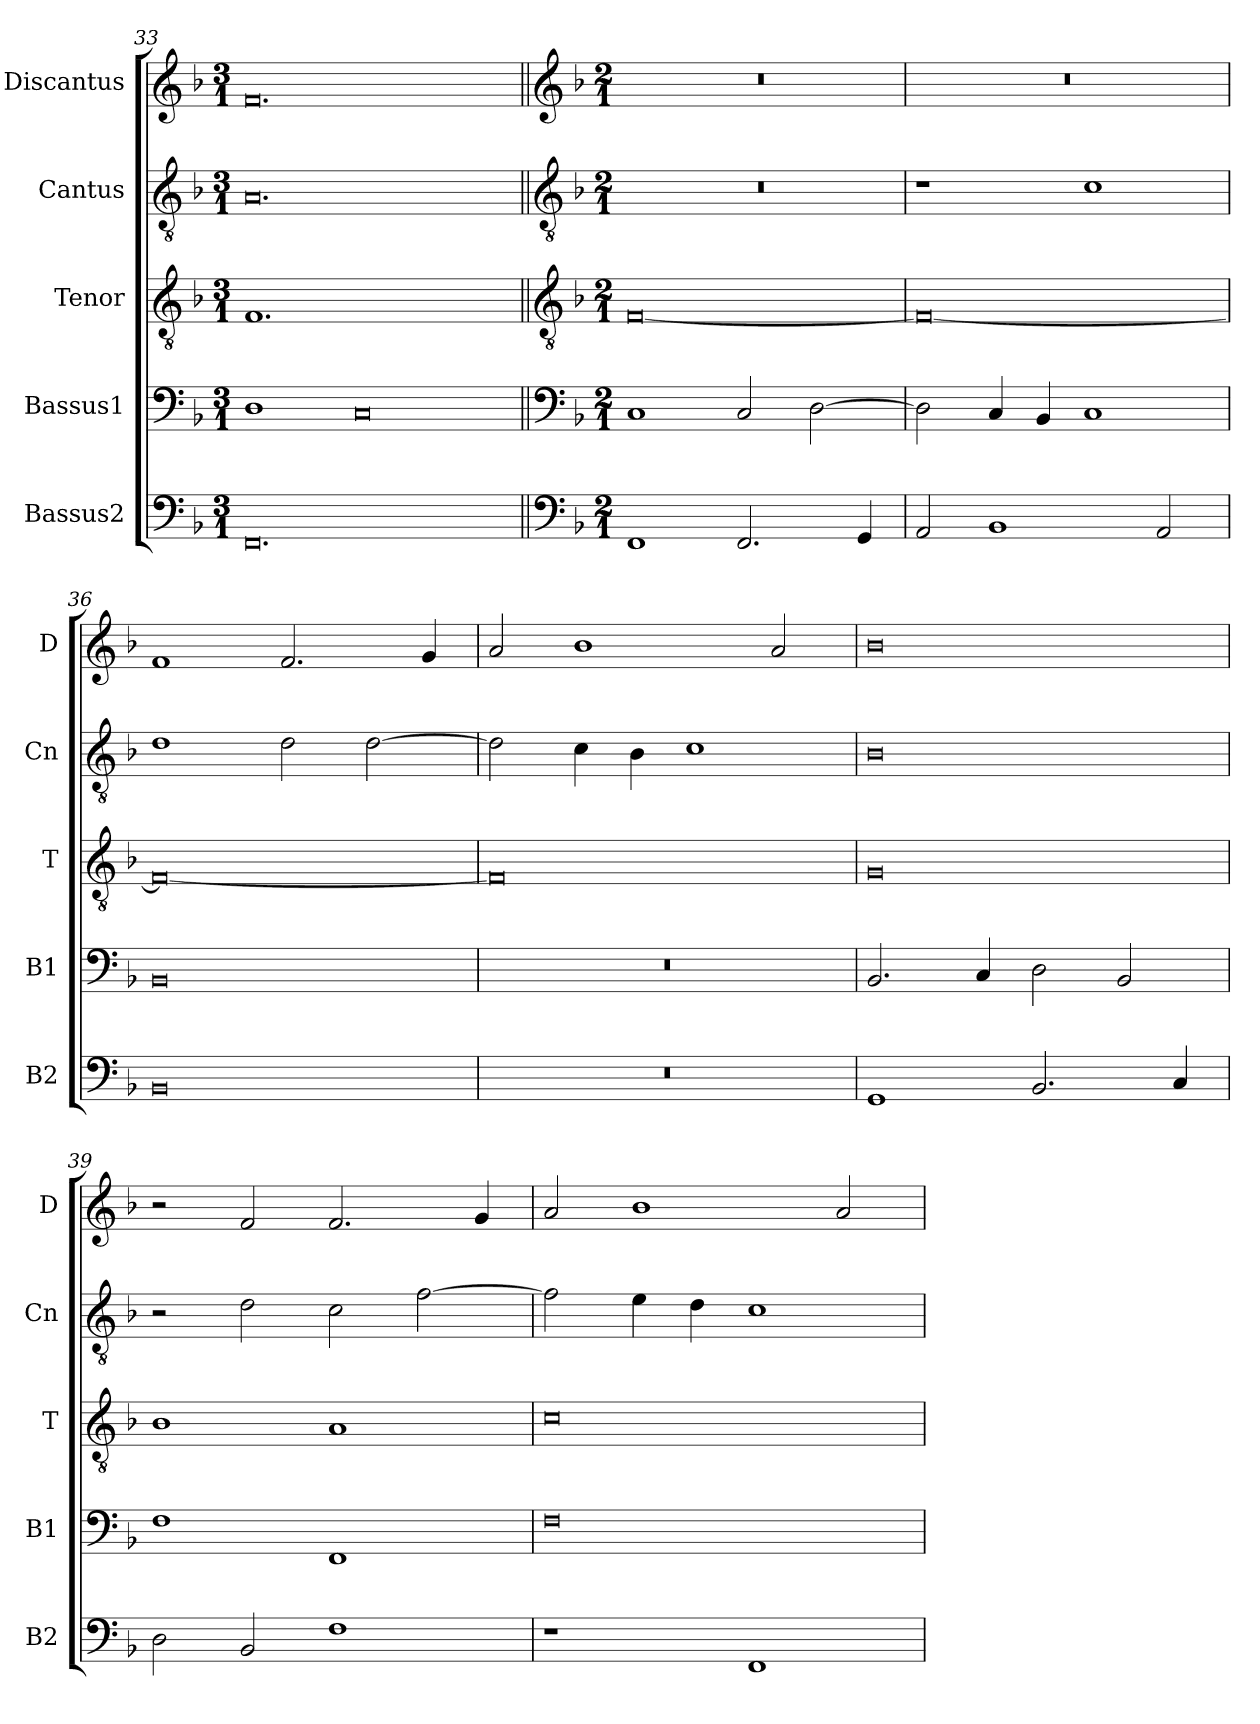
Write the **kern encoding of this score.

**kern	**kern	**kern	**kern	**kern
*part5	*part4	*part3	*part2	*part1
*staff5	*staff4	*staff3	*staff2	*staff1
*I"Bassus2	*I"Bassus1	*I"Tenor	*I"Cantus	*I"Discantus
*I'B2	*I'B1	*I'T	*I'Cn	*I'D
*clefF4	*clefF4	*clefGv2	*clefGv2	*clefG2
*k[b-]	*k[b-]	*k[b-]	*k[b-]	*k[b-]
*M3/1	*M3/1	*M3/1	*M3/1	*M3/1
=33	=33	=33	=33	=33
!	!	!LO:N:vis=1.	!	!
0.FF	1D	0.F	0.A	0.f
.	0C	.	.	.
=34||	=34||	=34||	=34||	=34||
*clefF4	*clefF4	*clefGv2	*clefGv2	*clefG2
*k[b-]	*k[b-]	*k[b-]	*k[b-]	*k[b-]
*M2/1	*M2/1	*M2/1	*M2/1	*M2/1
1FF	1C	[0F	0r	0r
2.FF/	2C/	.	.	.
.	[2D\	.	.	.
4GG/	.	.	.	.
=35	=35	=35	=35	=35
2AA/	2D\]	0F_	1r	0r
1BB-	4C/	.	.	.
.	4BB-/	.	.	.
.	1C	.	1c	.
2AA/	.	.	.	.
=36	=36	=36	=36	=36
0BB-	0BB-	0F_	1d	1f
.	.	.	2d\	2.f/
.	.	.	[2d\	.
.	.	.	.	4g/
=37	=37	=37	=37	=37
0r	0r	0F]	2d\]	2a/
.	.	.	4c\	1b-
.	.	.	4B-\	.
.	.	.	1c	.
.	.	.	.	2a/
=38	=38	=38	=38	=38
1GG	2.BB-/	0G	0B-	0b-
.	4C/	.	.	.
2.BB-/	2D\	.	.	.
.	2BB-/	.	.	.
4C/	.	.	.	.
=39	=39	=39	=39	=39
2D\	1F	1B-	2r	2r
2BB-/	.	.	2d\	2f/
1F	1FF	1A	2c\	2.f/
.	.	.	[2f\	.
.	.	.	.	4g/
=40	=40	=40	=40	=40
1r	0F	0c	2f\]	2a/
.	.	.	4e\	1b-
.	.	.	4d\	.
1FF	.	.	1c	.
.	.	.	.	2a/
=	=	=	=	=
*-	*-	*-	*-	*-
